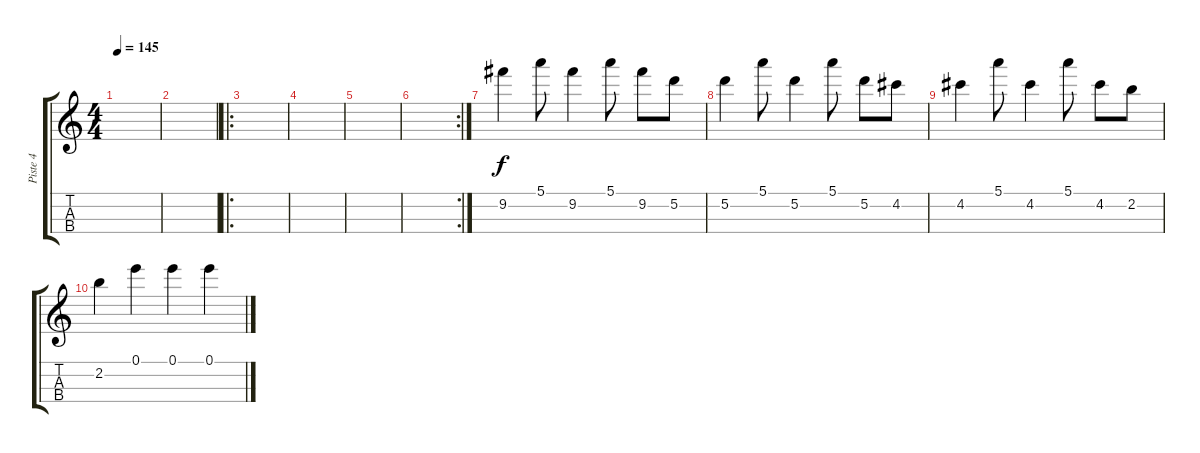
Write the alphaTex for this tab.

\track ("Piste 4" "Piste 4") {instrument banjo}
\staff {score tabs}
\tuning (E5 A4 D4 G3) {hide}
\displaytranspose 12
\ts (4 4)
\tempo 145
\clef g2
\ks c
|
|
\ro
|
|
|
\rc 2
|
9.2.4 5.1.8 9.2.4 5.1.8 9.2.8 5.2.8 |
5.2.4 5.1.8 5.2.4 5.1.8 5.2.8 4.2.8 |
4.2.4 5.1.8 4.2.4 5.1.8 4.2.8 2.2.8 |
2.2.4 0.1.4 0.1.4 0.1.4
